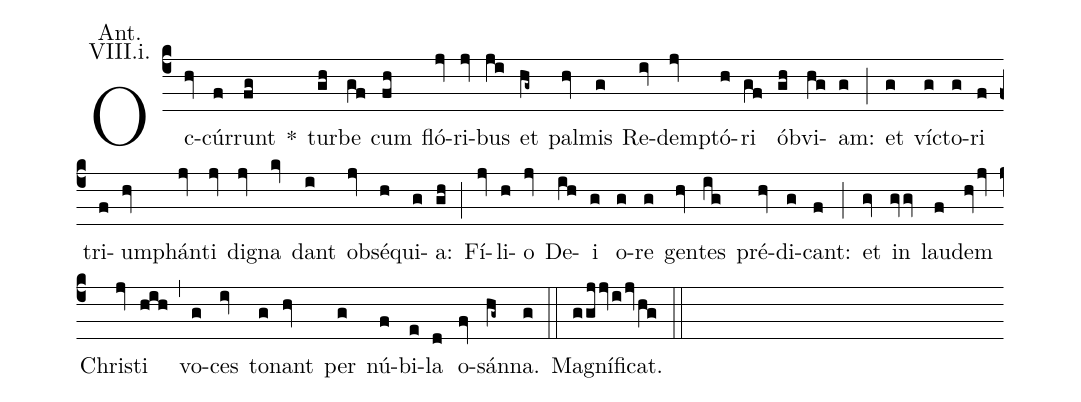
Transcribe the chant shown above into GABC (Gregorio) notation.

annotation: Ant.;
annotation: VIII.i.;
%%
(c4) Oc(hv)cúr(f)runt(fg) *() tur(gh)be(gf) cum(fh) fló(jv)ri(jv)bus(ji) et(hg~) pal(hv)mis(g) Re(iv)demp(jv)tó(h)ri(gf) ób(gh)vi(hg)am:(g) (;)
et(g) víc(g)to(g)ri(f) tri(f)um(hv)phán(jv)ti(jv) dig(jv)na(kv) dant(i) ob(jv)sé(h)qui(g)a:(gh) (;)
Fí(jv)li(h)o(jv) De(ih)i(g) o(g)re(g) gen(hv)tes(ig) pré(hv)di(g)cant:(f) (;)
et(gv) in(gvgv) lau(f)dem(hvjv) Chris(jv)ti(hih) (,)
vo(g)ces(iv) to(g)nant(hv) per(g) nú(f)bi(e)la(d) o(fv)sán(hg~)na.(g) (::)
Magníficat.(ggjjvijvhg) (::)
